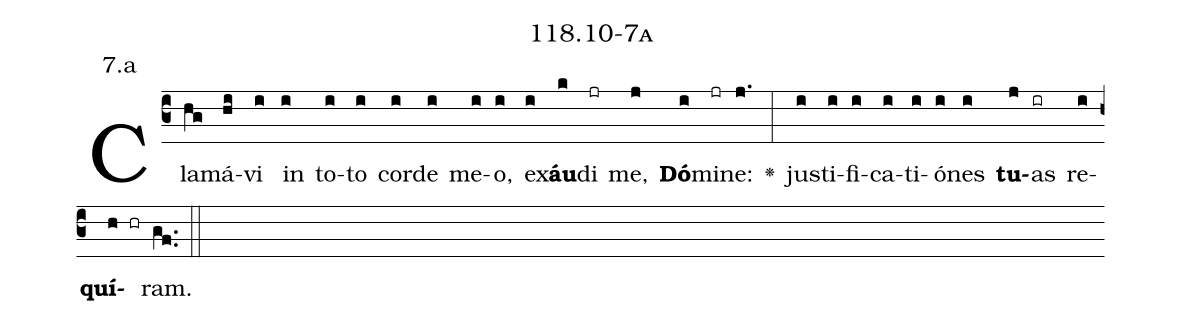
name: 118.10-7a;
annotation: 7.a;
%%
(c3)Cla(hg)má(hi)vi(i) in(i) to(i)to(i) cor(i)de(i) me(i)o,(i) ex(i)<b>áu</b>(k)di(jr) me,(j) <b>Dó</b>(i)mi(jr)ne:(j.) <v>\greheightstar</v>(:) jus(i)ti(i)fi(i)ca(i)ti(i)ó(i)nes(i) <b>tu</b>(j)as(ir) re(i)<b>quí</b>(h hr)ram.(gf..) (::)


%E(i) u(i) o(j) u(i) a(h) e.(gf..) (::)
